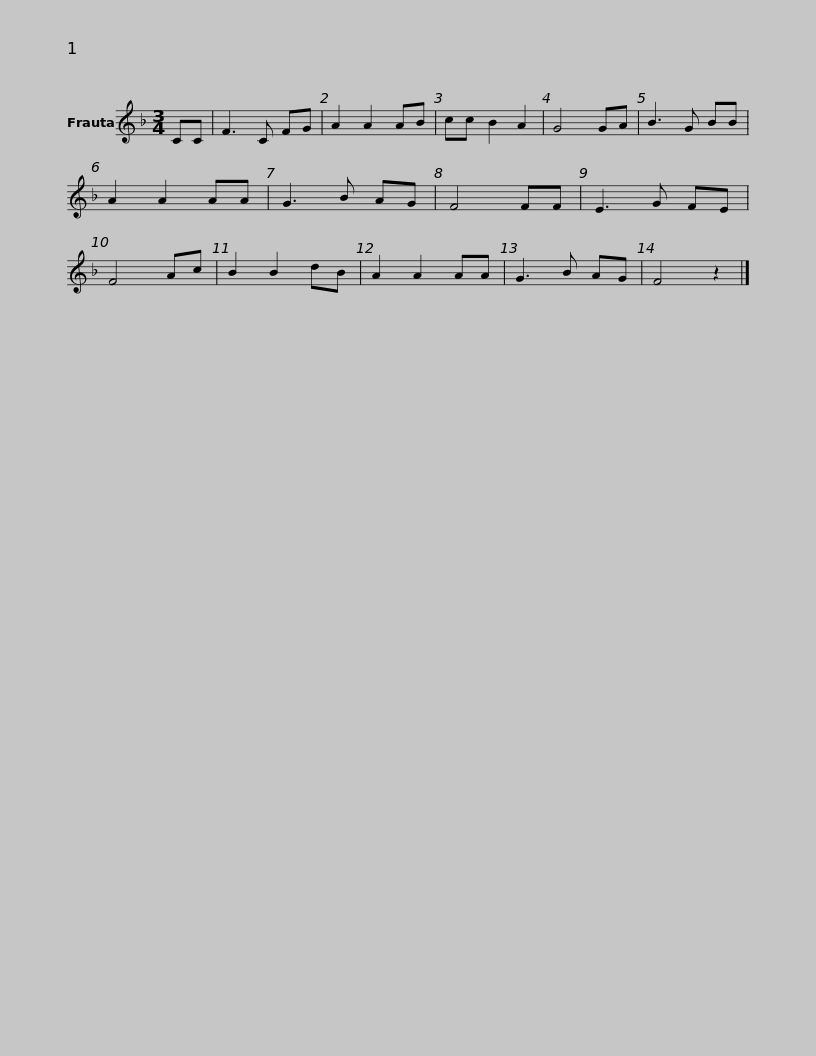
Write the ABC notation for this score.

X:1
L:1/8
M:3/4
I:linebreak $
K:F
V:1 treble
V:1
 CC | F3 C FG | A2 A2 AB | cc B2 A2 | G4 GA | %5
 B3 G BB | A2 A2 AA | G3 B AG | F4 FF |$ E3 G FE | %10
 F4 Ac | B2 B2 dB | A2 A2 AA | G3 B AG | F4 z2 |] %15
